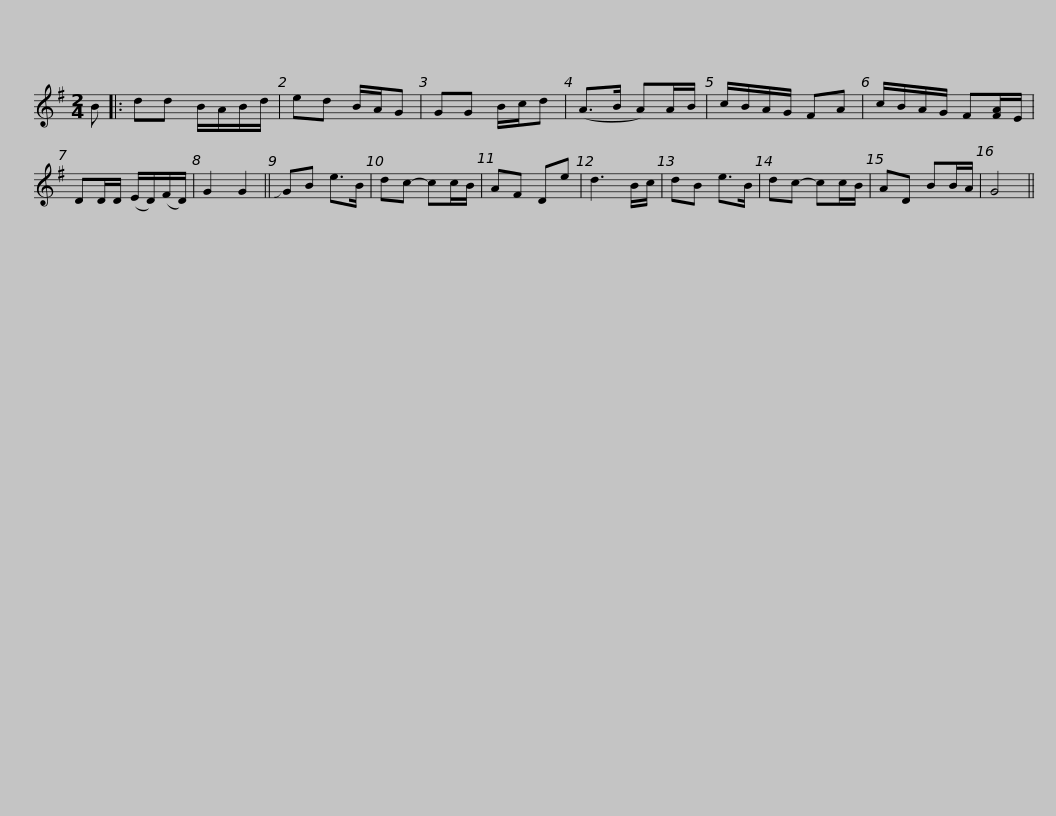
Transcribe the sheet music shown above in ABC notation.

X:1
L:1/8
M:2/4
I:linebreak $
K:G
V:1 treble
V:1
 B |: dd B/A/B/d/ | ed B/A/G | GG B/c/d | (A>B A)A/B/ | %5
 c/B/A/G/ FA | c/B/A/G/ F[FA]/E/ | DD/D/ (E/D/)(F/D/) | G2 G2 ||$ !slide!GB e>B | %10
 dc- cc/B/ | AF De | d3 B/c/ | dB e>B | dc- cc/B/ | %15
 AD BB/A/ | G4 || %17
